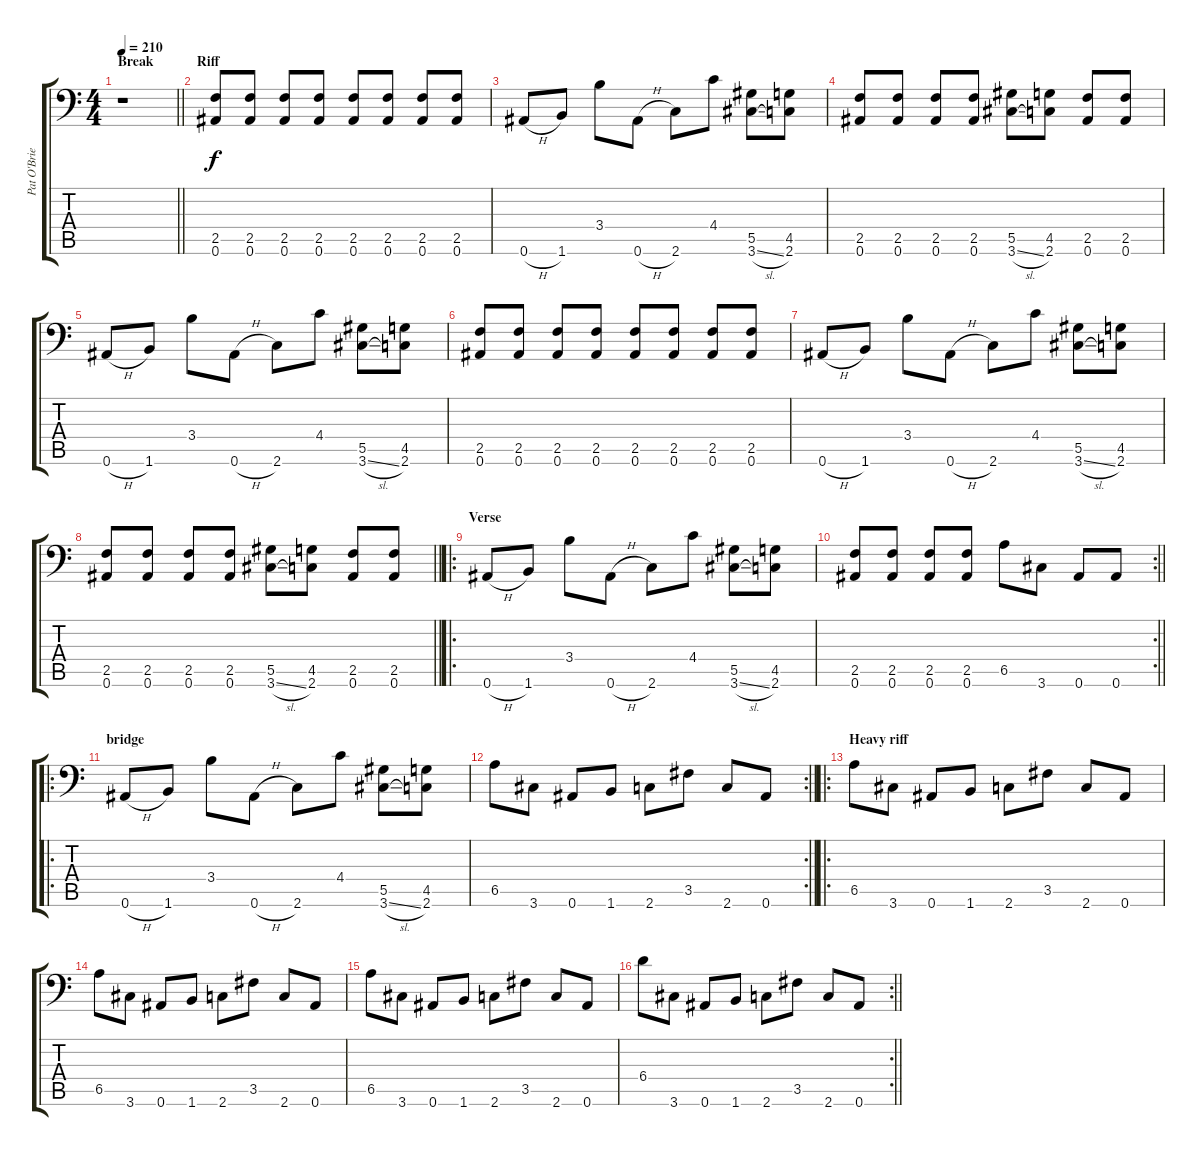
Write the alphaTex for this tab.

\track ("Pat O'Brien" "Pat O'Brie") {instrument distortionguitar}
\staff {score tabs}
\tuning (Bb3 F3 Db3 Ab2 Eb2 Bb1) {hide}
\ts (4 4)
\section ("" "Break")
\tempo 210
\clef f4
\barLineRight lightlight
\ks c
r.1{dy f instrument distortionguitar} |
\section ("" "Riff")
(2.5 0.6).8 (2.5 0.6).8 (2.5 0.6).8 (2.5 0.6).8 (2.5 0.6).8 (2.5 0.6).8 (2.5 0.6).8 (2.5 0.6).8 |
0.6{h}.8 1.6.8 3.4.8 0.6{h}.8 2.6.8 4.4.8 (5.5 3.6{sl}).8 (4.5 2.6).8 |
(2.5 0.6).8 (2.5 0.6).8 (2.5 0.6).8 (2.5 0.6).8 (5.5 3.6{sl}).8 (4.5 2.6).8 (2.5 0.6).8 (2.5 0.6).8 |
0.6{h}.8 1.6.8 3.4.8 0.6{h}.8 2.6.8 4.4.8 (5.5 3.6{sl}).8 (4.5 2.6).8 |
(2.5 0.6).8 (2.5 0.6).8 (2.5 0.6).8 (2.5 0.6).8 (2.5 0.6).8 (2.5 0.6).8 (2.5 0.6).8 (2.5 0.6).8 |
0.6{h}.8 1.6.8 3.4.8 0.6{h}.8 2.6.8 4.4.8 (5.5 3.6{sl}).8 (4.5 2.6).8 |
\barLineRight lightlight
(2.5 0.6).8 (2.5 0.6).8 (2.5 0.6).8 (2.5 0.6).8 (5.5 3.6{sl}).8 (4.5 2.6).8 (2.5 0.6).8 (2.5 0.6).8 |
\ro
\section ("" "Verse")
0.6{h}.8 1.6.8 3.4.8 0.6{h}.8 2.6.8 4.4.8 (5.5 3.6{sl}).8 (4.5 2.6).8 |
\rc 2
\barLineRight lightlight
(2.5 0.6).8 (2.5 0.6).8 (2.5 0.6).8 (2.5 0.6).8 6.5.8 3.6.8 0.6.8 0.6.8 |
\ro
\section ("" "bridge")
0.6{h}.8 1.6.8 3.4.8 0.6{h}.8 2.6.8 4.4.8 (5.5 3.6{sl}).8 (4.5 2.6).8 |
\rc 2
\barLineRight lightlight
6.5.8 3.6.8 0.6.8 1.6.8 2.6.8 3.5.8 2.6.8 0.6.8 |
\ro
\section ("" "Heavy riff")
6.5.8 3.6.8 0.6.8 1.6.8 2.6.8 3.5.8 2.6.8 0.6.8 |
6.5.8 3.6.8 0.6.8 1.6.8 2.6.8 3.5.8 2.6.8 0.6.8 |
6.5.8 3.6.8 0.6.8 1.6.8 2.6.8 3.5.8 2.6.8 0.6.8 |
\rc 2
\barLineRight lightlight
6.4.8 3.6.8 0.6.8 1.6.8 2.6.8 3.5.8 2.6.8 0.6.8
